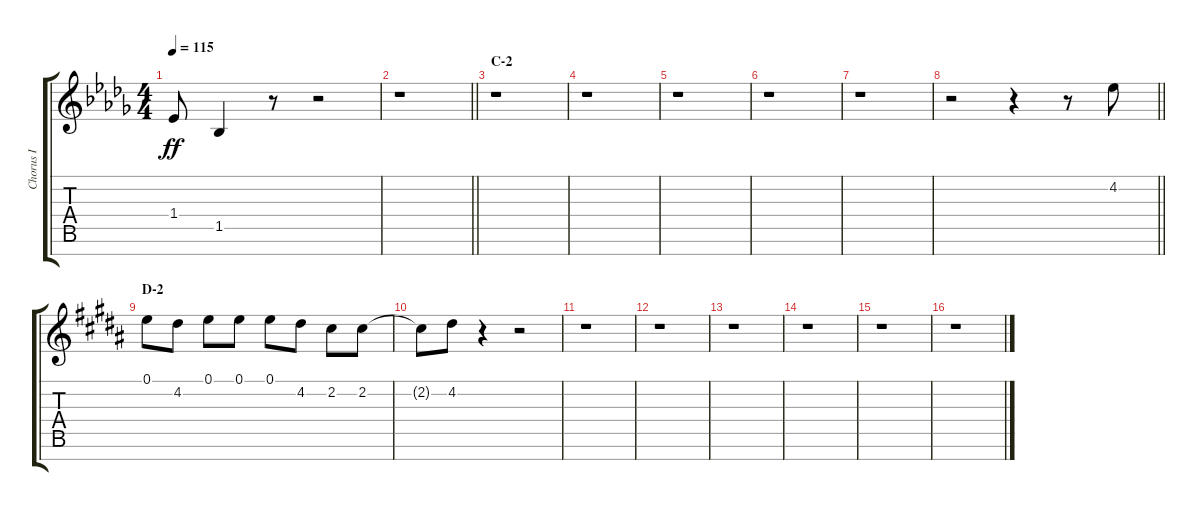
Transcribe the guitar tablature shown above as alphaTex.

\track ("Chorus I" "Chorus I") {instrument voiceoohs}
\staff {score tabs}
\tuning (E5 B4 G4 D4 A3 E3 B2) {hide}
\ts (4 4)
\tempo 115
\clef g2
\ks db
1.4{t}.8{dy ff} 1.5.4 r.8 r.2 |
\barLineRight lightlight
r.1 |
\section ("" "C-2")
r.1 |
r.1 |
r.1 |
r.1 |
r.1 |
\barLineRight lightlight
r.2 r.4 r.8 4.2.8 |
\section ("" "D-2")
\ks b
0.1.8 4.2.8 0.1.8 0.1.8 0.1.8 4.2.8 2.2.8 2.2.8 |
2.2{t}.8 4.2.8 r.4 r.2 |
r.1 |
r.1 |
r.1 |
r.1 |
r.1 |
r.1
